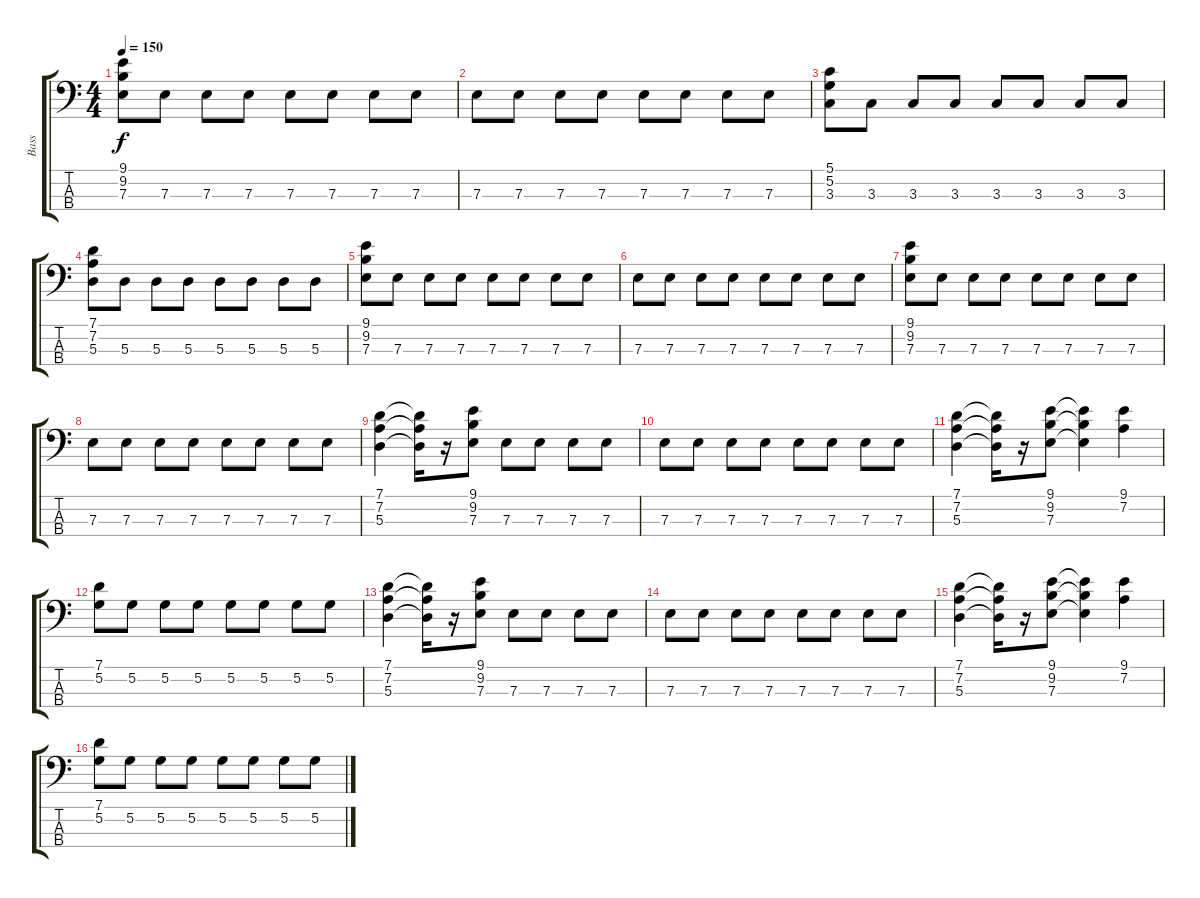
\track ("Bass" "Bass") {instrument electricbassfinger}
\staff {score tabs}
\tuning (G2 D2 A1 E1) {hide}
\ts (4 4)
\tempo 150
\clef f4
\ks c
(9.1 9.2 7.3).8{dy f} 7.3.8 7.3.8 7.3.8 7.3.8 7.3.8 7.3.8 7.3.8 |
7.3.8 7.3.8 7.3.8 7.3.8 7.3.8 7.3.8 7.3.8 7.3.8 |
(5.1 5.2 3.3).8 3.3.8 3.3.8 3.3.8 3.3.8 3.3.8 3.3.8 3.3.8 |
(7.1 7.2 5.3).8 5.3.8 5.3.8 5.3.8 5.3.8 5.3.8 5.3.8 5.3.8 |
(9.1 9.2 7.3).8 7.3.8 7.3.8 7.3.8 7.3.8 7.3.8 7.3.8 7.3.8 |
7.3.8 7.3.8 7.3.8 7.3.8 7.3.8 7.3.8 7.3.8 7.3.8 |
(9.1 9.2 7.3).8 7.3.8 7.3.8 7.3.8 7.3.8 7.3.8 7.3.8 7.3.8 |
7.3.8 7.3.8 7.3.8 7.3.8 7.3.8 7.3.8 7.3.8 7.3.8 |
(7.1 7.2 5.3).4 (7.1{t} 7.2{t} 5.3{t}).16 r.16 (9.1 9.2 7.3).8 7.3.8 7.3.8 7.3.8 7.3.8 |
7.3.8 7.3.8 7.3.8 7.3.8 7.3.8 7.3.8 7.3.8 7.3.8 |
(7.1 7.2 5.3).4 (7.1{t} 7.2{t} 5.3{t}).16 r.16 (9.1 9.2 7.3).8 (9.1{t} 9.2{t} 7.3{t}).4 (9.1 7.2).4 |
(7.1 5.2).8 5.2.8 5.2.8 5.2.8 5.2.8 5.2.8 5.2.8 5.2.8 |
(7.1 7.2 5.3).4 (7.1{t} 7.2{t} 5.3{t}).16 r.16 (9.1 9.2 7.3).8 7.3.8 7.3.8 7.3.8 7.3.8 |
7.3.8 7.3.8 7.3.8 7.3.8 7.3.8 7.3.8 7.3.8 7.3.8 |
(7.1 7.2 5.3).4 (7.1{t} 7.2{t} 5.3{t}).16 r.16 (9.1 9.2 7.3).8 (9.1{t} 9.2{t} 7.3{t}).4 (9.1 7.2).4 |
(7.1 5.2).8 5.2.8 5.2.8 5.2.8 5.2.8 5.2.8 5.2.8 5.2.8
